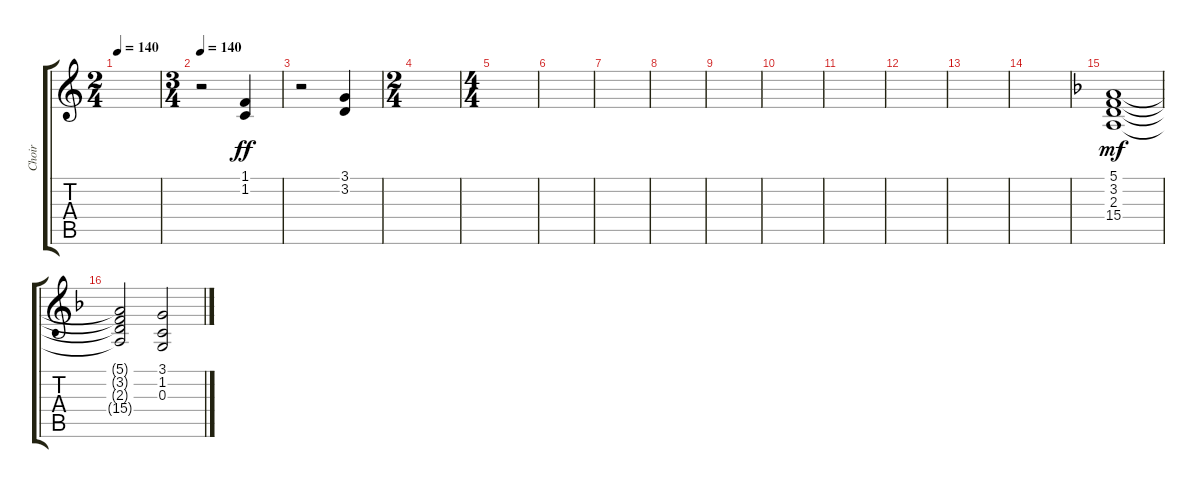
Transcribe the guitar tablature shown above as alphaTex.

\track ("Choir" "Choir") {instrument choiraahs}
\staff {score tabs}
\tuning (E4 B3 G3 D3 A2 E2) {hide}
\ts (2 4)
\tempo 140
\clef g2
\ks aminor
|
\ts (3 4)
\tempo 140
r.2 (1.1 1.2).4{dy ff} |
r.2 (3.1 3.2).4 |
\ts (2 4)
|
\ts (4 4)
|
|
|
|
|
|
|
|
|
|
\ks dminor
(5.1 3.2 2.3 15.4).1{dy mf} |
(5.1{t} 3.2{t} 2.3{t} 15.4{t}).2 (3.1 1.2 0.3).2
